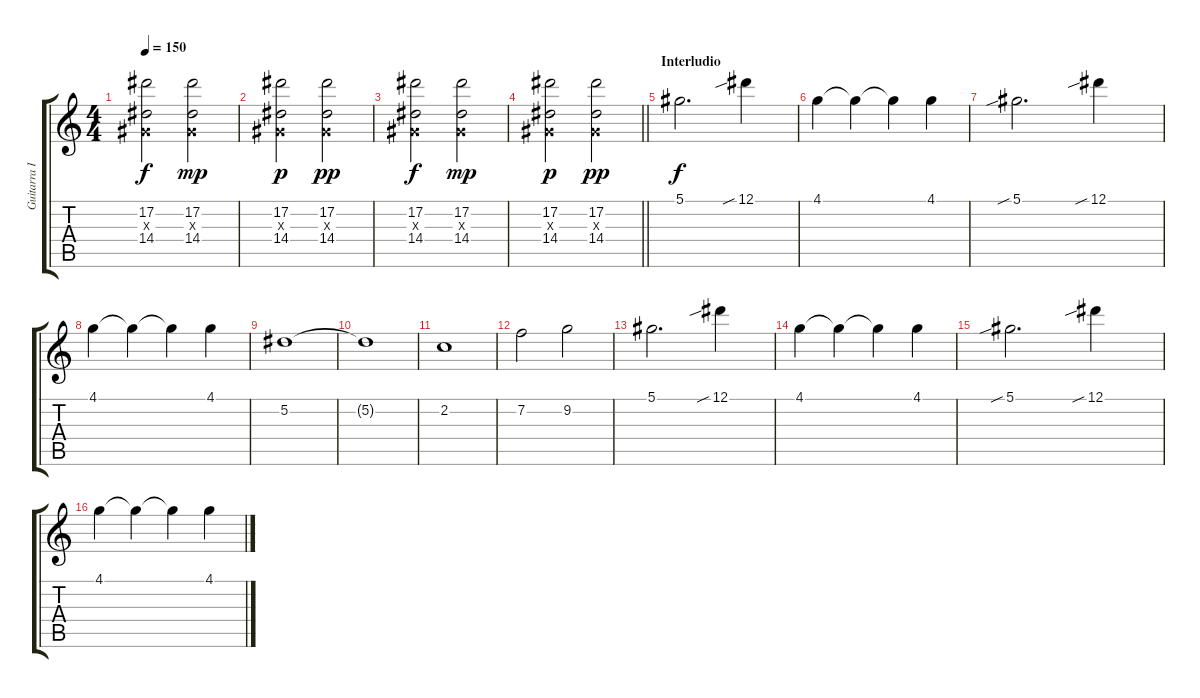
\track ("Guitarra I" "Guitarra I") {instrument distortionguitar}
\staff {score tabs}
\tuning (Eb4 Bb3 Gb3 Db3 Ab2 Db2) {hide}
\ts (4 4)
\tempo 150
\clef g2
\ks c
(17.2 2.3{x} 14.4).2{dy f} (17.2 2.3{x} 14.4).2{dy mp} |
(17.2 2.3{x} 14.4).2{dy p} (17.2 2.3{x} 14.4).2{dy pp} |
(17.2 2.3{x} 14.4).2{dy f} (17.2 2.3{x} 14.4).2{dy mp} |
\barLineRight lightlight
(17.2 2.3{x} 14.4).2{dy p} (17.2 2.3{x} 14.4).2{dy pp} |
\section ("" "Interludio")
5.1.2{d dy f} 12.1{sib}.4 |
4.1.4 4.1{t}.4 4.1{t}.4 4.1.4 |
5.1{sib}.2{d} 12.1{sib}.4 |
4.1.4 4.1{t}.4 4.1{t}.4 4.1.4 |
5.2.1 |
5.2{t}.1 |
2.2.1 |
7.2.2 9.2.2 |
5.1.2{d} 12.1{sib}.4 |
4.1.4 4.1{t}.4 4.1{t}.4 4.1.4 |
5.1{sib}.2{d} 12.1{sib}.4 |
4.1.4 4.1{t}.4 4.1{t}.4 4.1.4
